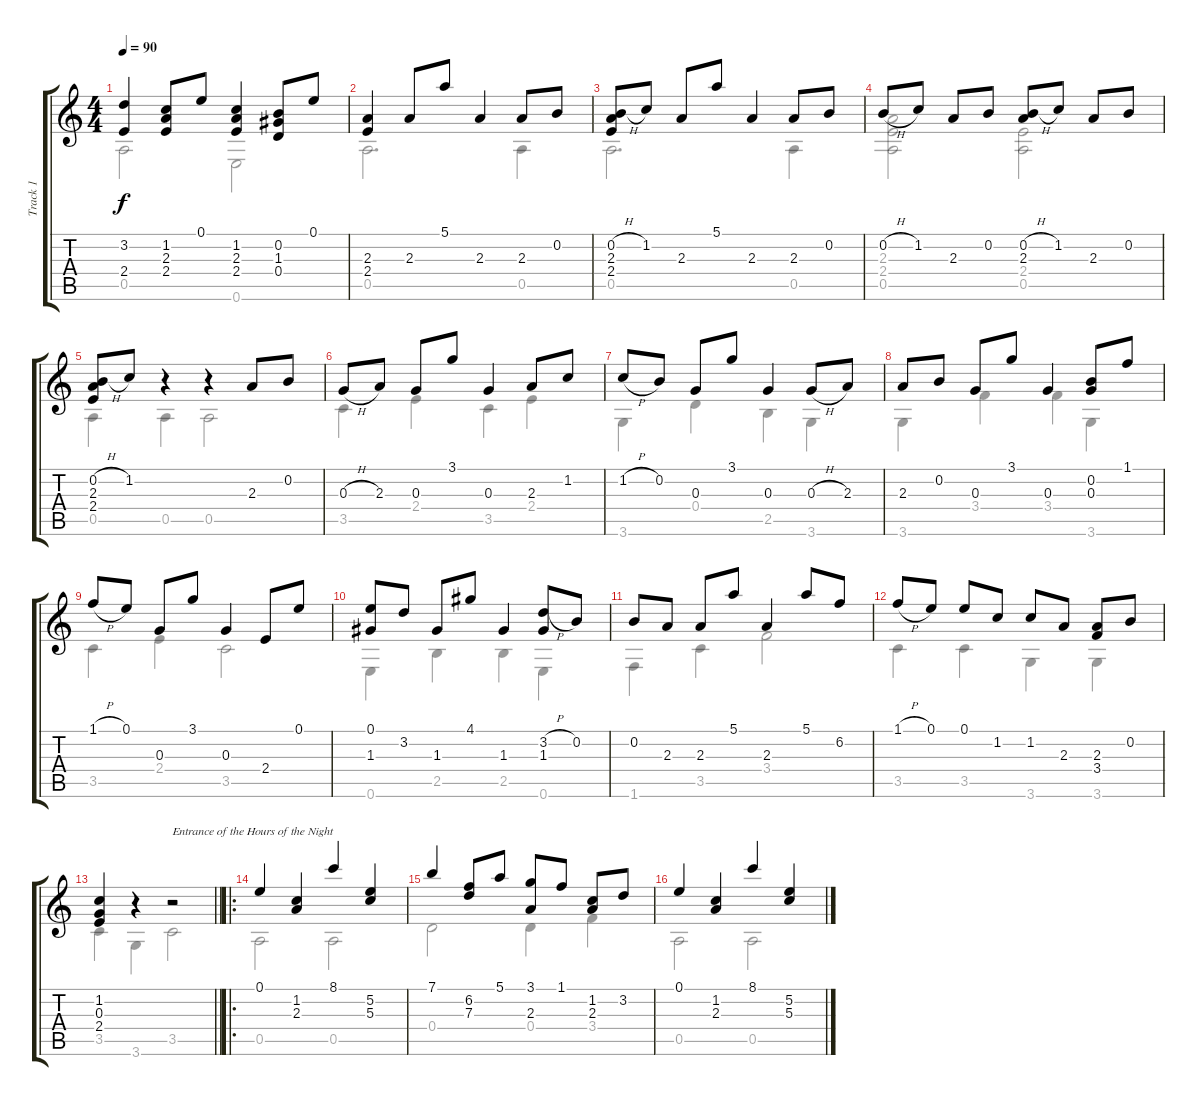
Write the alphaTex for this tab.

\track ("Track 1" "Track 1") {instrument acousticguitarsteel}
\staff {score tabs}
\tuning (E4 B3 G3 D3 A2 E2) {hide}
\voice
\ts (4 4)
\tempo 90
\clef g2
\ks c
(3.2 2.4).4{dy f} (1.2 2.3 2.4).8 0.1.8 (1.2 2.3 2.4).4 (0.2 1.3 0.4).8 0.1.8 |
(2.3 2.4).4 2.3.8 5.1.8 2.3.4 2.3.8 0.2.8 |
(0.2{h} 2.3 2.4).8 1.2.8 2.3.8 5.1.8 2.3.4 2.3.8 0.2.8 |
0.2{h}.8 1.2.8 2.3.8 0.2.8 (0.2{h} 2.3).8 1.2.8 2.3.8 0.2.8 |
(0.2{h} 2.3 2.4).8 1.2.8 r.4 r.4 2.3.8 0.2.8 |
0.3{h}.8 2.3.8 0.3.8 3.1.8 0.3.4 2.3.8 1.2.8 |
1.2{h}.8 0.2.8 0.3.8 3.1.8 0.3.4 0.3{h}.8 2.3.8 |
2.3.8 0.2.8 0.3.8 3.1.8 0.3.4 (0.2 0.3).8 1.1.8 |
1.1{h}.8 0.1.8 0.3.8 3.1.8 0.3.4 2.4.8 0.1.8 |
(0.1 1.3).8 3.2.8 1.3.8 4.1.8 1.3.4 (3.2{h} 1.3).8 0.2.8 |
0.2.8 2.3.8 2.3.8 5.1.8 2.3.4 5.1.8 6.2.8 |
1.1{h}.8 0.1.8 0.1.8 1.2.8 1.2.8 2.3.8 (2.3 3.4).8 0.2.8 |
\barLineRight lightlight
(1.2 0.3 2.4).4 r.4 r.2{txt "Entrance of the Hours of the Night"} |
\ro
0.1.4 (1.2 2.3).4 8.1.4 (5.2 5.3).4 |
7.1.4 (6.2 7.3).8 5.1.8 (3.1 2.3).8 1.1.8 (1.2 2.3).8 3.2.8 |
0.1.4 (1.2 2.3).4 8.1.4 (5.2 5.3).4
\voice
\clef g2
\ottava regular
\simile none
\ks c
0.5.2{dy f} 0.6.2 |
0.5.2{d} 0.5.4 |
0.5.2{d} 0.5.4 |
(2.3 2.4 0.5).2 (2.4 0.5).2 |
0.5.4 0.5.4 0.5.2 |
3.5.4 2.4.4 3.5.4 2.4.4 |
3.6.4 0.4.4 2.5.4 3.6.4 |
3.6.4 3.4.4 3.4.4 3.6.4 |
3.5.4 2.4.4 3.5.2 |
0.6.4 2.5.4 2.5.4 0.6.4 |
1.6.4 3.5.4 3.4.2 |
3.5.4 3.5.4 3.6.4 3.6.4 |
\barLineRight lightlight
3.5.4 3.6.4 3.5.2 |
0.5.2 0.5.2 |
0.4.2 0.4.4 3.4.4 |
0.5.2 0.5.2
